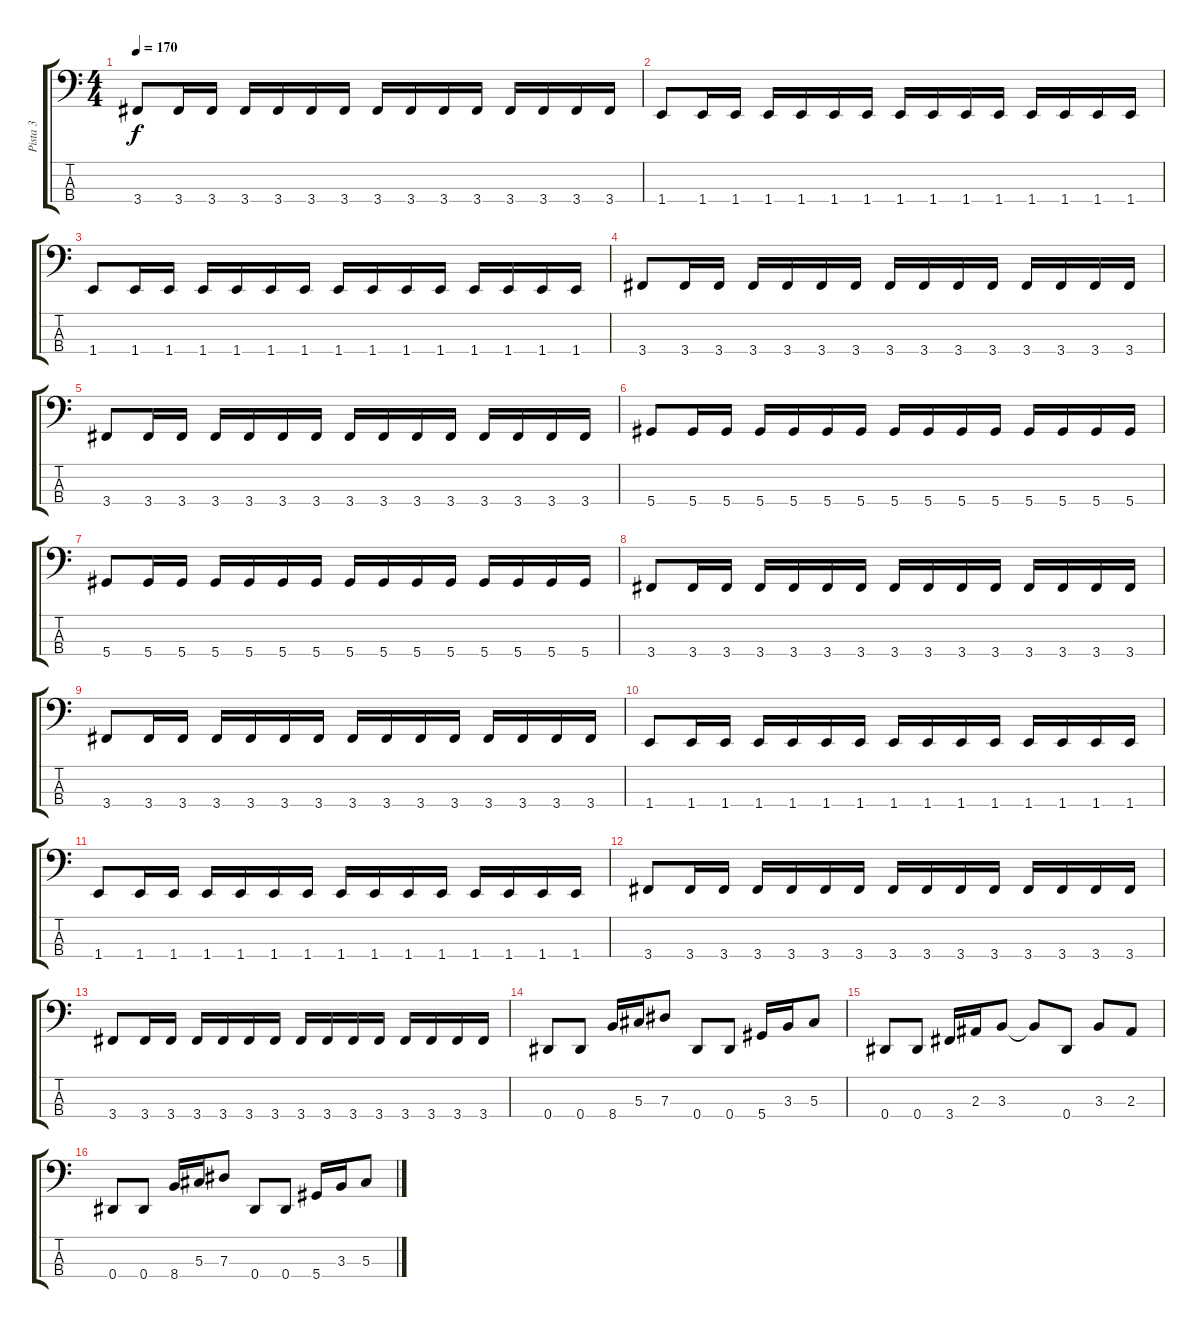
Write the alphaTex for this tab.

\track ("Pista 3" "Pista 3") {instrument electricbassfinger}
\staff {score tabs}
\tuning (Gb2 Db2 Ab1 Eb1) {hide}
\ts (4 4)
\tempo 170
\clef f4
\ks c
3.4.8{dy f} 3.4.16 3.4.16 3.4.16 3.4.16 3.4.16 3.4.16 3.4.16 3.4.16 3.4.16 3.4.16 3.4.16 3.4.16 3.4.16 3.4.16 |
1.4.8 1.4.16 1.4.16 1.4.16 1.4.16 1.4.16 1.4.16 1.4.16 1.4.16 1.4.16 1.4.16 1.4.16 1.4.16 1.4.16 1.4.16 |
1.4.8 1.4.16 1.4.16 1.4.16 1.4.16 1.4.16 1.4.16 1.4.16 1.4.16 1.4.16 1.4.16 1.4.16 1.4.16 1.4.16 1.4.16 |
3.4.8 3.4.16 3.4.16 3.4.16 3.4.16 3.4.16 3.4.16 3.4.16 3.4.16 3.4.16 3.4.16 3.4.16 3.4.16 3.4.16 3.4.16 |
3.4.8 3.4.16 3.4.16 3.4.16 3.4.16 3.4.16 3.4.16 3.4.16 3.4.16 3.4.16 3.4.16 3.4.16 3.4.16 3.4.16 3.4.16 |
5.4.8 5.4.16 5.4.16 5.4.16 5.4.16 5.4.16 5.4.16 5.4.16 5.4.16 5.4.16 5.4.16 5.4.16 5.4.16 5.4.16 5.4.16 |
5.4.8 5.4.16 5.4.16 5.4.16 5.4.16 5.4.16 5.4.16 5.4.16 5.4.16 5.4.16 5.4.16 5.4.16 5.4.16 5.4.16 5.4.16 |
3.4.8 3.4.16 3.4.16 3.4.16 3.4.16 3.4.16 3.4.16 3.4.16 3.4.16 3.4.16 3.4.16 3.4.16 3.4.16 3.4.16 3.4.16 |
3.4.8 3.4.16 3.4.16 3.4.16 3.4.16 3.4.16 3.4.16 3.4.16 3.4.16 3.4.16 3.4.16 3.4.16 3.4.16 3.4.16 3.4.16 |
1.4.8 1.4.16 1.4.16 1.4.16 1.4.16 1.4.16 1.4.16 1.4.16 1.4.16 1.4.16 1.4.16 1.4.16 1.4.16 1.4.16 1.4.16 |
1.4.8 1.4.16 1.4.16 1.4.16 1.4.16 1.4.16 1.4.16 1.4.16 1.4.16 1.4.16 1.4.16 1.4.16 1.4.16 1.4.16 1.4.16 |
3.4.8 3.4.16 3.4.16 3.4.16 3.4.16 3.4.16 3.4.16 3.4.16 3.4.16 3.4.16 3.4.16 3.4.16 3.4.16 3.4.16 3.4.16 |
3.4.8 3.4.16 3.4.16 3.4.16 3.4.16 3.4.16 3.4.16 3.4.16 3.4.16 3.4.16 3.4.16 3.4.16 3.4.16 3.4.16 3.4.16 |
0.4.8 0.4.8 8.4.16 5.3.16 7.3.8 0.4.8 0.4.8 5.4.16 3.3.16 5.3.8 |
0.4.8 0.4.8 3.4.16 2.3.16 3.3.8 3.3{t}.8 0.4.8 3.3.8 2.3.8 |
0.4.8 0.4.8 8.4.16 5.3.16 7.3.8 0.4.8 0.4.8 5.4.16 3.3.16 5.3.8
